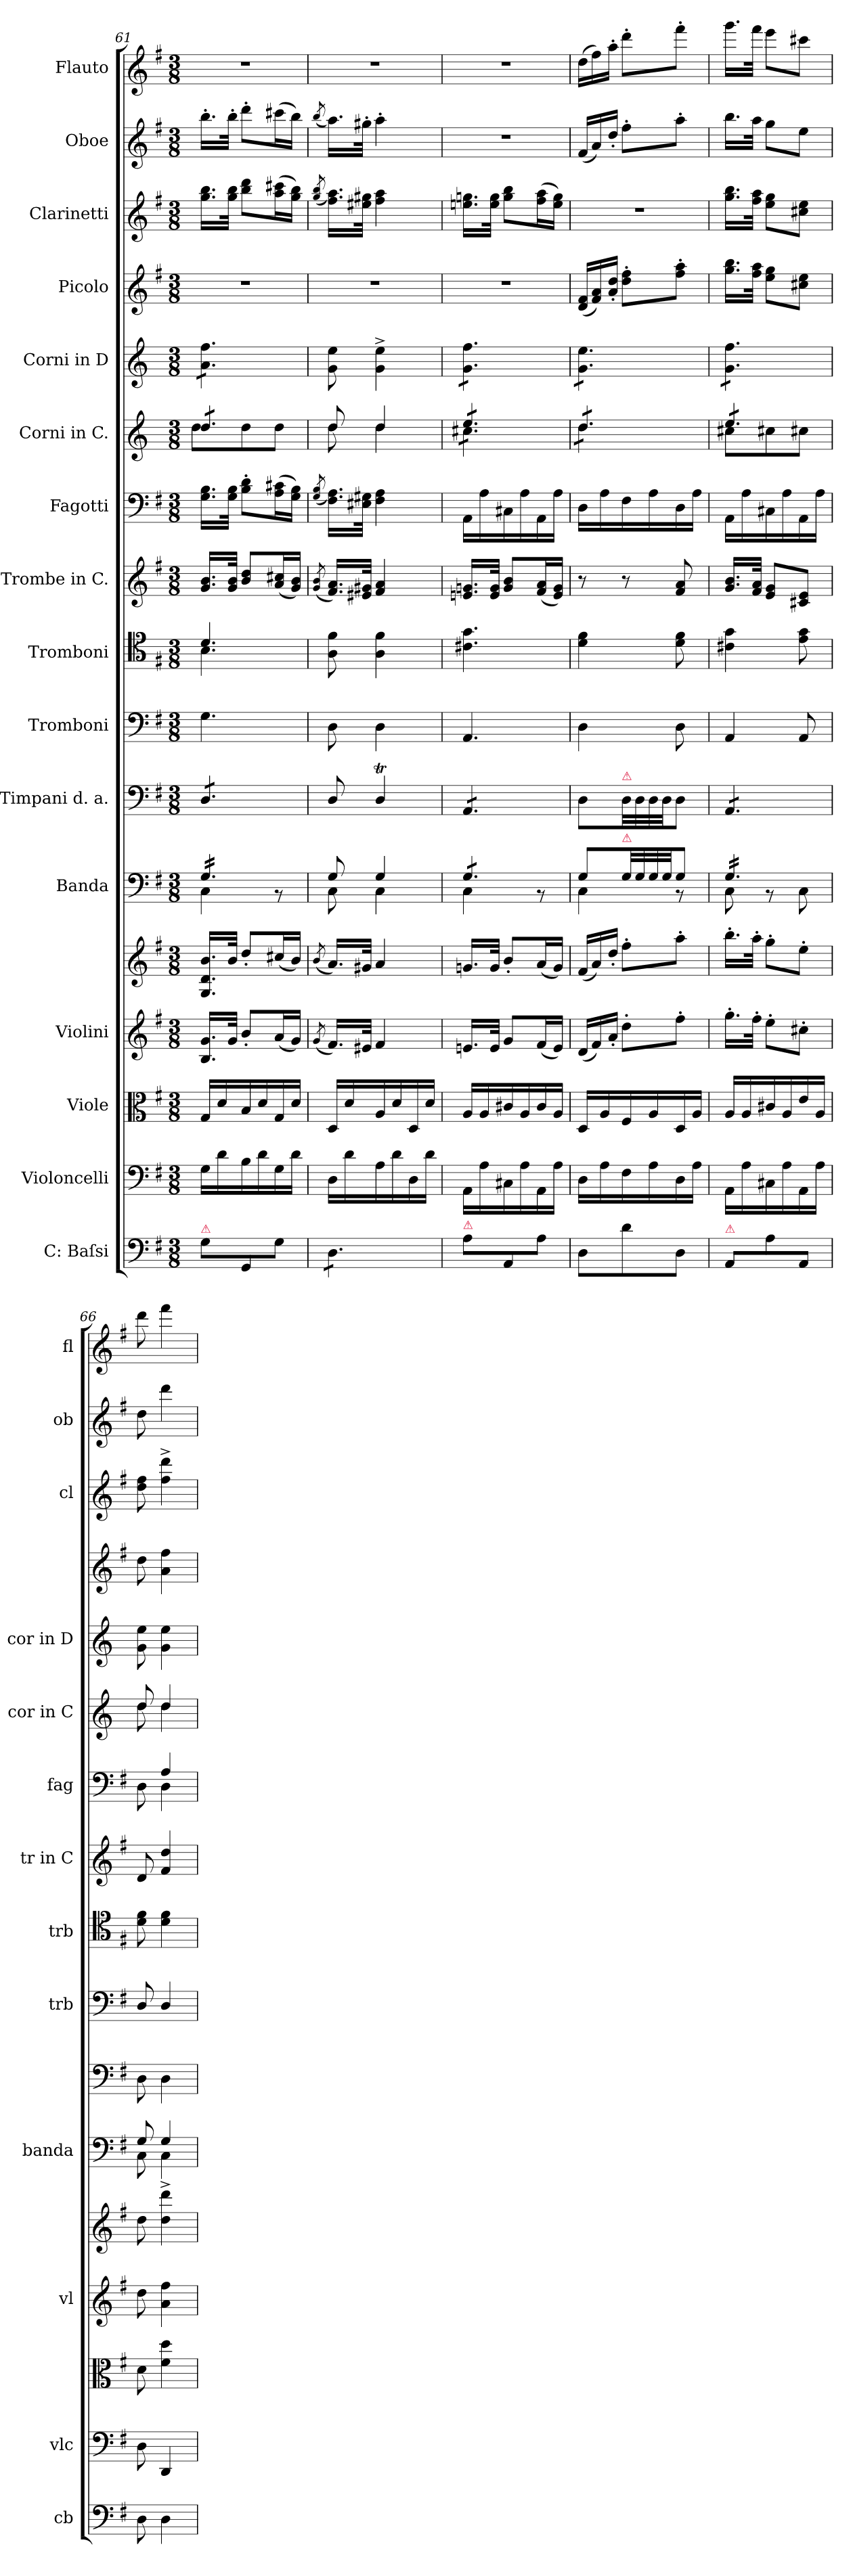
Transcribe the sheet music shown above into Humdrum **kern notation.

**kern	**kern	**kern	**kern	**kern	**kern	**kern	**kern	**kern	**kern	**kern	**kern	**kern	**kern	**kern	**kern	**kern
*part16	*part15	*part14	*part13	*part13	*part12	*part11	*part10	*part9	*part8	*part7	*part6	*part5	*part4	*part3	*part2	*part1
*staff17	*staff16	*staff15	*staff14	*staff13	*staff12	*staff11	*staff10	*staff9	*staff8	*staff7	*staff6	*staff5	*staff4	*staff3	*staff2	*staff1
*I"C: Baſsi	*I"Violoncelli	*I"Viole	*I"Violini	*	*I"Banda	*I"Timpani d. a.	*I"Tromboni	*I"Tromboni	*I"Trombe in C.	*I"Fagotti	*I"Corni in C.	*I"Corni in D	*I"Picolo	*I"Clarinetti	*I"Oboe	*I"Flauto
*I'cb	*I'vlc	*	*I'vl	*	*I'banda	*	*I'trb	*I'trb	*I'tr in C	*I'fag	*I'cor in C	*I'cor in D	*	*I'cl	*I'ob	*I'fl
*clefF4	*clefF4	*clefC3	*clefG2	*clefG2	*clefF4	*clefF4	*clefF4	*clefC4	*clefG2	*clefF4	*clefG2	*clefG2	*clefG2	*clefG2	*clefG2	*clefG2
*	*	*	*	*	*	*	*	*	*	*	*	*ITrd-1c-2	*	*	*	*
*k[f#]	*k[f#]	*k[f#]	*k[f#]	*k[f#]	*k[f#]	*k[f#]	*k[f#]	*k[f#]	*k[f#]	*k[f#]	*	*k[f#c#]	*k[f#]	*k[f#]	*k[f#]	*k[f#]
*G:	*G:	*G:	*G:	*G:	*G:	*G:	*G:	*G:	*G:	*G:	*	*	*G:	*G:	*G:	*G:
*M3/8	*M3/8	*M3/8	*M3/8	*M3/8	*M3/8	*M3/8	*M3/8	*M3/8	*M3/8	*M3/8	*M3/8	*M3/8	*M3/8	*M3/8	*M3/8	*M3/8
=61	=61	=61	=61	=61	=61	=61	=61	=61	=61	=61	=61	=61	=61	=61	=61	=61
*	*	*	*	*	*^	*	*	*^	*	*	*^	*	*	*	*	*
!LO:TX:a:color=crimson:t=⚠	!	!	!	!	!	!	!	!	!	!	!	!	!	!	!	!	!	!	!
*	*	*	*	*	*tremolo	*	*	*	*	*	*	*	*	*	*	*	*	*	*
*	*	*	*	*	*	*	*tremolo	*	*	*	*	*	*	*	*	*	*	*	*
*	*	*	*	*	*	*	*	*	*	*	*	*	*tremolo	*	*	*	*	*	*
*	*	*	*	*	*	*	*	*	*	*	*	*	*	*	*tremolo	*	*	*	*
8G\L	16G\LL	16G/LL	16.B/ 16.g/LL	16.G/ 16.d/ 16.b/LL	16G/LL	4C\	8D/L	4.G\	4.d/	4.B\	16.g/ 16.b/LL	16.G\ 16.B\LL	8dd/L	8dd\L	8b\ 8gg\L	4.r	16.gg\ 16.bb\LL	16.bb'>\LL	4.r
.	16d\	16d/	.	.	16G/	.	.	.	.	.	.	.	.	.	.	.	.	.	.
.	.	.	32g/JJk	32b/JJk	.	.	.	.	.	.	32g/ 32b/JJk	32G\ 32B\JJk	.	.	.	.	32gg\ 32bb\JJk	32bb'>\JJk	.
8GG/	16B\	16B/	8b'</L	8dd'</L	16G/	.	8D/	.	.	.	8b/ 8dd/L	8B'>\ 8d'>\L	8dd/	8dd\	8b\ 8gg\	.	8bb\ 8ddd\L	8ddd'>\L	.
.	16d\	16d/	.	.	16G/	.	.	.	.	.	.	.	.	.	.	.	.	.	.
8G\J	16G\	16G/	(<16a/L	(<16cc#X/L	16G/	8rBB	8D/J	.	.	.	(<16a/ 16cc#X/L	(>16A\ 16c#X\L	8dd/J	8dd\J	8b\ 8gg\J	.	(>16aa\ 16ccc#X\L	(>16ccc#X\L	.
*	*	*	*	*	*	*	*	*	*	*	*	*	*	*	*Xtremolo	*	*	*	*
*	*	*	*	*	*	*	*	*	*	*	*	*	*Xtremolo	*	*	*	*	*	*
*	*	*	*	*	*	*	*Xtremolo	*	*	*	*	*	*	*	*	*	*	*	*
.	16d\JJ	16d/JJ	16g/JJ)	16b/JJ)	16G/JJ	.	.	.	.	.	16g/ 16b/JJ)	16G\ 16B\JJ)	.	.	.	.	16gg\ 16bb\JJ)	16bb\JJ)	.
*	*	*	*	*	*Xtremolo	*	*	*	*	*	*	*	*	*	*	*	*	*	*
*	*	*	*	*	*	*	*	*	*v	*v	*	*	*	*	*	*	*	*	*
=62	=62	=62	=62	=62	=62	=62	=62	=62	=62	=62	=62	=62	=62	=62	=62	=62	=62	=62
.	.	.	(<8qg/	(<8qb/	.	.	.	.	.	(<8qg/ 8qb/	(<8qG/ 8qB/	.	.	.	.	(<8qgg/ 8qbb/	(<8qbb/	.
*tremolo	*	*	*	*	*	*	*	*	*	*	*	*	*	*	*	*	*	*
8D\L	16D\LL	16D/LL	16.f#/LL)	16.a/LL)	8G/	8C\	8D/	8D\	8A\ 8f#\	16.f#/ 16.a/LL)	16.F#\ 16.A\LL)	8dd/	8dd\	8a\ 8ff#\	4.r	16.ff#\ 16.aa\LL)	16.aa\LL)	4.r
.	16d\	16d/	.	.	.	.	.	.	.	.	.	.	.	.	.	.	.	.
.	.	.	32e#X/JJk	32g#X/JJk	.	.	.	.	.	32e#X/ 32g#X/JJk	32E#X\ 32G#X\JJk	.	.	.	.	32ee#X\ 32gg#X\JJk	32gg#X'>\JJk	.
8D\	16A\	16A/	4f#/	4a/	4G/	4C\	4DT/	4D\	4A\ 4f#\	4f#/ 4a/	4F#\ 4A\	4dd/	4dd\	4a^<\ 4ff#^<\	.	4ff#\ 4aa\	4aa'>\	.
.	16d\	16d/	.	.	.	.	.	.	.	.	.	.	.	.	.	.	.	.
8D\J	16D\	16D/	.	.	.	.	.	.	.	.	.	.	.	.	.	.	.	.
*Xtremolo	*	*	*	*	*	*	*	*	*	*	*	*	*	*	*	*	*	*
.	16d\JJ	16d/JJ	.	.	.	.	.	.	.	.	.	.	.	.	.	.	.	.
=63	=63	=63	=63	=63	=63	=63	=63	=63	=63	=63	=63	=63	=63	=63	=63	=63	=63	=63
!LO:TX:a:color=crimson:t=⚠	!	!	!	!	!	!	!	!	!	!	!	!	!	!	!	!	!	!
*	*	*	*	*	*tremolo	*	*	*	*	*	*	*	*	*	*	*	*	*
*	*	*	*	*	*	*	*tremolo	*	*	*	*	*	*	*	*	*	*	*
*	*	*	*	*	*	*	*	*	*	*	*	*tremolo	*	*	*	*	*	*
*	*	*	*	*	*	*	*	*	*	*	*	*	*	*tremolo	*	*	*	*
8A\L	16AA\LL	16A/LL	16.en/LL	16.gn/LL	8G/L	4C\	8AA/L	4.AA/	4.c#X\ 4.g\	16.en/ 16.gn/LL	16AA\LL	8ee/L	8cc#X\L	8a\ 8gg\L	4.r	16.een\ 16.ggn\LL	4.r	4.r
.	16A\	16A/	.	.	.	.	.	.	.	.	16A\	.	.	.	.	.	.	.
.	.	.	32e/JJk	32g/JJk	.	.	.	.	.	32e/ 32g/JJk	.	.	.	.	.	32ee\ 32gg\JJk	.	.
8AA/	16C#X\	16c#X/	8g/L	8b'</L	8G/	.	8AA/	.	.	8g/ 8b/L	16C#X\	8ee/	8cc#X\	8a\ 8gg\	.	8gg\ 8bb\L	.	.
.	16A\	16A/	.	.	.	.	.	.	.	.	16A\	.	.	.	.	.	.	.
8A\J	16AA\	16c#/	(<16f#/L	(<16a/L	8G/J	8rBB	8AA/J	.	.	(<16f#/ 16a/L	16AA\	8ee/J	8cc#X\J	8a\ 8gg\J	.	(>16ff#\ 16aa\L	.	.
*	*	*	*	*	*	*	*Xtremolo	*	*	*	*	*	*	*	*	*	*	*
*	*	*	*	*	*Xtremolo	*	*	*	*	*	*	*	*	*	*	*	*	*
.	16A\JJ	16A/JJ	16e/JJ)	16g/JJ)	.	.	.	.	.	16e/ 16g/JJ)	16A\JJ	.	.	.	.	16ee\ 16gg\JJ)	.	.
=64	=64	=64	=64	=64	=64	=64	=64	=64	=64	=64	=64	=64	=64	=64	=64	=64	=64	=64
*	*	*	*Xtuplet	*Xtuplet	*	*	*	*	*	*	*	*	*	*	*Xtuplet	*	*Xtuplet	*Xtuplet
8D\L	16D\LL	16D/LL	(<24d/LL	(<24f#/LL	8G/L	4C\	8D\L	4D\	4d\ 4f#\	8r	16D\LL	8dd/L	8dd\L	8a\ 8ff#\L	(<24d/ 24f#/LL	4.r	(<24f#/LL	(>24dd\LL
.	.	.	24f#/)	24a/)	.	.	.	.	.	.	.	.	.	.	24f#/ 24a/)	.	24a/)	24ff#\)
.	16A\	16A/	.	.	.	.	.	.	.	.	16A\	.	.	.	.	.	.	.
.	.	.	24a'</JJ	24dd'</JJ	.	.	.	.	.	.	.	.	.	.	24a'</ 24dd'</JJ	.	24dd'</JJ	24aa'>\JJ
!	!	!	!	!	!	!	!LO:TX:a:color=crimson:t=⚠	!	!	!	!	!	!	!	!	!	!	!
!	!	!	!	!	!LO:TX:a:color=crimson:t=⚠	!	!	!	!	!	!	!	!	!	!	!	!	!
8d\	16F#\	16F#/	8dd'>\L	8ff#'>\L	32G/LL	.	32D\LL	.	.	8r	16F#\	8dd/	8dd\	8a\ 8ff#\	8dd'>\ 8ff#'>\L	.	8ff#'>\L	8ddd'>\L
.	.	.	.	.	32G/	.	32D\	.	.	.	.	.	.	.	.	.	.	.
.	16A\	16A/	.	.	32G/	.	32D\	.	.	.	16A\	.	.	.	.	.	.	.
.	.	.	.	.	32G/JJ	.	32D\JJ	.	.	.	.	.	.	.	.	.	.	.
8D\J	16D\	16D/	8ff#'>\J	8aa'>\J	8G/J	8rBB	8D\J	8D\	8d\ 8f#\	8f#/ 8a/	16D\	8dd/J	8dd\J	8a\ 8ff#\J	8ff#'>\ 8aa'>\J	.	8aa'>\J	8fff#'>\J
.	16A\JJ	16A/JJ	.	.	.	.	.	.	.	.	16A\JJ	.	.	.	.	.	.	.
=65	=65	=65	=65	=65	=65	=65	=65	=65	=65	=65	=65	=65	=65	=65	=65	=65	=65	=65
!LO:TX:a:color=crimson:t=⚠	!	!	!	!	!	!	!	!	!	!	!	!	!	!	!	!	!	!
*	*	*	*	*	*tremolo	*	*	*	*	*	*	*	*	*	*	*	*	*
*	*	*	*	*	*	*	*tremolo	*	*	*	*	*	*	*	*	*	*	*
8AA/L	16AA\LL	16A/LL	16.gg'\LL	16.bb'\LL	16G/LL	8C\	8AA/L	4AA/	4c#X\ 4g\	16.g/ 16.b/LL	16AA\LL	8ee/L	8cc#X\L	8a\ 8gg\L	16.gg\ 16.bb\LL	16.gg\ 16.bb\LL	16.bb\LL	16.ggg\LL
.	16A\	16A/	.	.	16G/	.	.	.	.	.	16A\	.	.	.	.	.	.	.
.	.	.	32ff#'\JJk	32aa'\JJk	.	.	.	.	.	32f#/ 32a/JJk	.	.	.	.	32ff#\ 32aa\JJk	32ff#\ 32aa\JJk	32aa\JJk	32fff#\JJk
8A\	16C#X\	16c#X/	8ee'\L	8gg'\L	16G/	8rBB	8AA/	.	.	8e/ 8g/L	16C#X\	8ee/	8cc#X\	8a\ 8gg\	8ee\ 8gg\L	8ee\ 8gg\L	8gg\L	8eee\L
.	16A\	16A/	.	.	16G/	.	.	.	.	.	16A\	.	.	.	.	.	.	.
8AA/J	16AA\	16e/	8cc#X'\J	8ee'\J	16G/	8C\	8AA/J	8AA/	8e\ 8g\	8c#X/ 8e/J	16AA\	8ee/J	8cc#X\J	8a\ 8gg\J	8cc#X\ 8ee\J	8cc#X\ 8ee\J	8ee\J	8ccc#X\J
*	*	*	*	*	*	*	*	*	*	*	*	*	*	*Xtremolo	*	*	*	*
*	*	*	*	*	*	*	*	*	*	*	*	*Xtremolo	*	*	*	*	*	*
*	*	*	*	*	*	*	*Xtremolo	*	*	*	*	*	*	*	*	*	*	*
.	16A\JJ	16A/JJ	.	.	16G/JJ	.	.	.	.	.	16A\JJ	.	.	.	.	.	.	.
*	*	*	*	*	*Xtremolo	*	*	*	*	*	*	*	*	*	*	*	*	*
=66	=66	=66	=66	=66	=66	=66	=66	=66	=66	=66	=66	=66	=66	=66	=66	=66	=66	=66
*	*	*	*	*	*	*	*	*	*	*	*^	*	*	*	*	*	*	*
8D\	8D\	8d\	8dd\	8dd\	8G/	8C\	8D\	8D/	8d\ 8f#\	8d/	8ryy	8D\	8dd/	8dd\	8a\ 8ff#\	8dd\	8dd\ 8ff#\	8dd\	8ddd\
4D\	4DD/	4f#\ 4dd\	4a\ 4ff#\	4dd^<\ 4ddd^<\	4G/	4C\	4D\	4D/	4d\ 4f#\	4f#/ 4dd/	4A/	4D\	4dd/	4dd\	4a\ 4ff#\	4a\ 4ff#\	4ff#^>\ 4ddd^>\	4ddd\	4fff#\
*	*	*	*	*	*	*	*	*	*	*	*v	*v	*	*	*	*	*	*	*
*	*	*	*	*	*v	*v	*	*	*	*	*	*v	*v	*	*	*	*	*
=	=	=	=	=	=	=	=	=	=	=	=	=	=	=	=	=
*-	*-	*-	*-	*-	*-	*-	*-	*-	*-	*-	*-	*-	*-	*-	*-	*-
